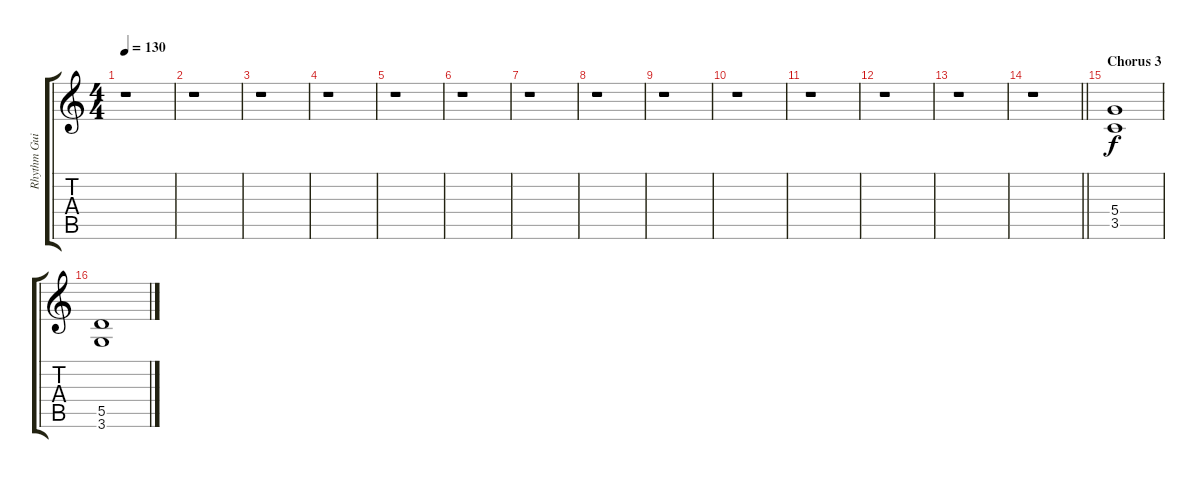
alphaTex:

\track ("Rhythm Guitar 1: Juha-Pekka Alanen" "Rhythm Gui") {instrument acousticguitarnylon}
\staff {score tabs}
\tuning (E4 B3 G3 D3 A2 E2) {hide}
\ts (4 4)
\tempo 130
\clef g2
\ks aminor
r.1{dy f} |
r.1 |
r.1 |
r.1 |
r.1 |
r.1 |
r.1 |
r.1 |
r.1 |
r.1 |
r.1 |
r.1 |
r.1 |
\barLineRight lightlight
r.1 |
\section ("" "Chorus 3")
(5.4 3.5).1 |
(5.5 3.6).1
